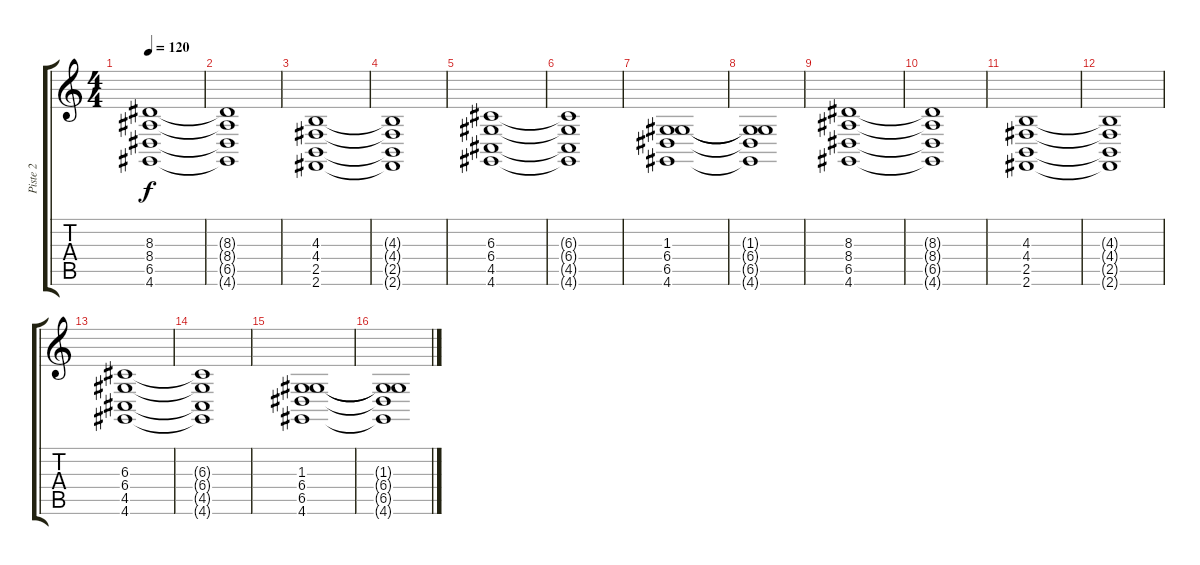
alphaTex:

\track ("Piste 2" "Piste 2") {instrument pad2warm}
\staff {score tabs}
\tuning (E4 B3 G3 D3 A2 E2) {hide}
\ts (4 4)
\tempo 120
\clef g2
\ks c
(8.3 8.4 6.5 4.6).1{dy f} |
(8.3{t} 8.4{t} 6.5{t} 4.6{t}).1 |
(4.3 4.4 2.5 2.6).1 |
(4.3{t} 4.4{t} 2.5{t} 2.6{t}).1 |
(6.3 6.4 4.5 4.6).1 |
(6.3{t} 6.4{t} 4.5{t} 4.6{t}).1 |
(1.3 6.4 6.5 4.6).1 |
(1.3{t} 6.4{t} 6.5{t} 4.6{t}).1 |
(8.3 8.4 6.5 4.6).1 |
(8.3{t} 8.4{t} 6.5{t} 4.6{t}).1 |
(4.3 4.4 2.5 2.6).1 |
(4.3{t} 4.4{t} 2.5{t} 2.6{t}).1 |
(6.3 6.4 4.5 4.6).1 |
(6.3{t} 6.4{t} 4.5{t} 4.6{t}).1 |
(1.3 6.4 6.5 4.6).1 |
(1.3{t} 6.4{t} 6.5{t} 4.6{t}).1
